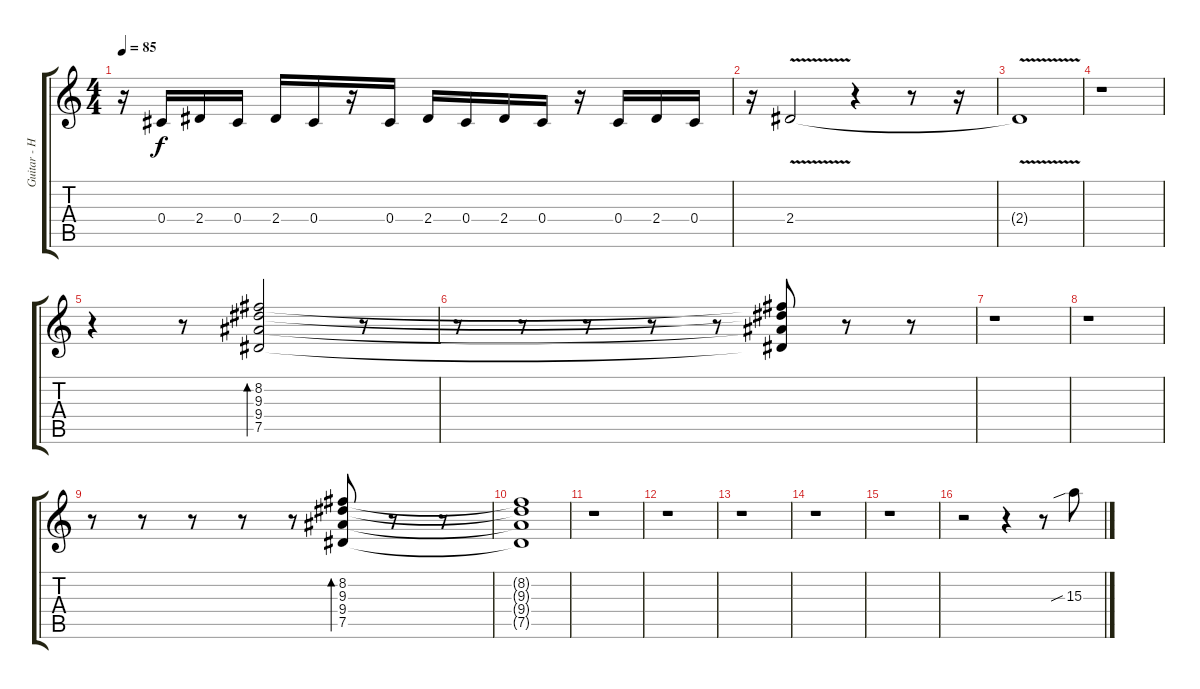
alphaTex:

\track ("Guitar - Henjo Richter" "Guitar - H") {instrument distortionguitar}
\staff {score tabs}
\tuning (Eb4 Bb3 Gb3 Db3 Ab2 Eb2) {hide}
\ts (4 4)
\tempo 85
\clef g2
\ks c
r.16{dy f} 0.4.16 2.4.16 0.4.16 2.4.16 0.4.16 r.16 0.4.16 2.4.16 0.4.16 2.4.16 0.4.16 r.16 0.4.16 2.4.16 0.4.16 |
r.16 2.4{v}.2 r.4 r.8 r.16 |
2.4{t}.1 |
r.1 |
r.4{instrument electricguitarclean} r.8 (8.2 9.3 9.4 7.5).2{bd 480} r.8 |
r.8 r.8 r.8 r.8 r.8 (8.2{t} 9.3{t} 9.4{t} 7.5{t}).8 r.8 r.8 |
r.1 |
r.1 |
r.8 r.8 r.8 r.8 r.8 (8.2 9.3 9.4 7.5).8{bd 480} r.8 r.8 |
(8.2{t} 9.3{t} 9.4{t} 7.5{t}).1 |
r.1 |
r.1 |
r.1 |
r.1 |
r.1 |
r.2 r.4 r.8 15.3{sib}.8{instrument overdrivenguitar}
